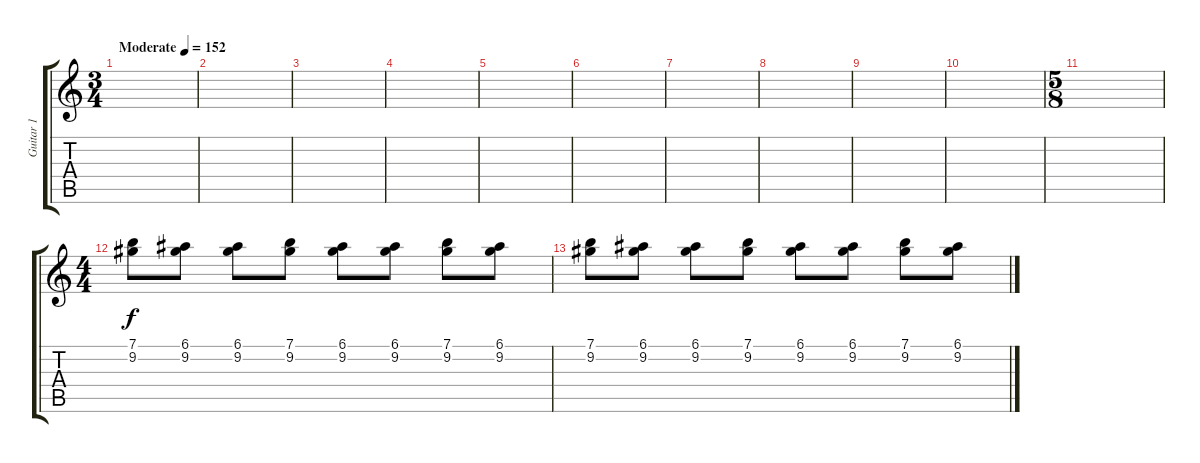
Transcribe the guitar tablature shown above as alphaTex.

\track ("Guitar 1" "Guitar 1") {instrument electricguitarjazz}
\staff {score tabs}
\tuning (E4 B3 G3 D3 A2 E2) {hide}
\ts (3 4)
\tempo (152 "Moderate")
\clef g2
\ks c
|
|
|
|
|
|
|
|
|
|
\ts (5 8)
|
\ts (4 4)
(7.1 9.2).8 (6.1 9.2).8 (6.1 9.2).8 (7.1 9.2).8 (6.1 9.2).8 (6.1 9.2).8 (7.1 9.2).8 (6.1 9.2).8 |
(7.1 9.2).8 (6.1 9.2).8 (6.1 9.2).8 (7.1 9.2).8 (6.1 9.2).8 (6.1 9.2).8 (7.1 9.2).8 (6.1 9.2).8
